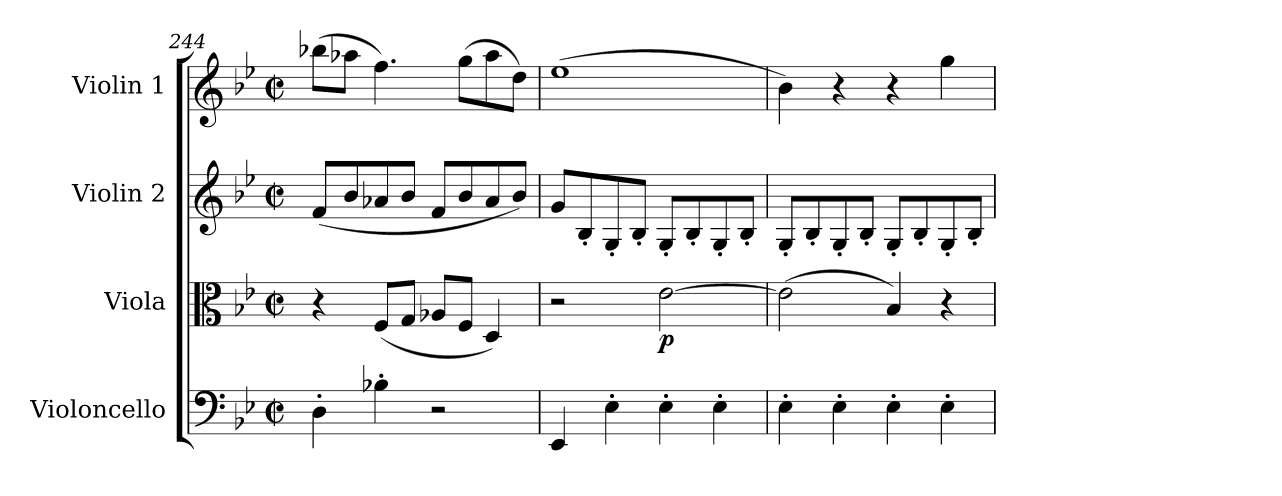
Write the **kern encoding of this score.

**kern	**kern	**dynam	**kern	**kern
*part4	*part3	*part3	*part2	*part1
*staff4	*staff3	*staff3	*staff2	*staff1
*I"Violoncello	*I"Viola	*	*I"Violin 2	*I"Violin 1
*I'Vc	*I'Vla	*	*I'Vln	*I'Vln
*clefF4	*clefC3	*	*clefG2	*clefG2
*k[b-e-]	*k[b-e-]	*	*k[b-e-]	*k[b-e-]
*M2/2	*M2/2	*	*M2/2	*M2/2
*met(c|)	*met(c|)	*	*met(c|)	*met(c|)
=244	=244	=244	=244	=244
4D'\	4r	.	(<8f/L	(8bb-X\L
.	.	.	8b-/	8aa-X\J
4B-X'\	(8F/L	.	8a-X/	4.ff\)
.	8G/J	.	8b-/J	.
2r	8A-X/L	.	8f/L	.
.	8F/J	.	8b-/	(8gg\L
.	4D/)	.	8a-/	8aa-\
.	.	.	8b-/J)	8dd\J)
=245	=245	=245	=245	=245
4EE-/	2r	.	8g/L	(1ee-
.	.	.	8B-'/	.
4E-'\	.	.	8G'/	.
.	.	.	8B-'/J	.
!	!	!LO:DY:b	!	!
4E-'\	[>2e-\	p	8G'/L	.
.	.	.	8B-'/	.
4E-'\	.	.	8G'/	.
.	.	.	8B-'/J	.
=246	=246	=246	=246	=246
4E-'\	(2e-\]	.	8G'/L	4b-\)
.	.	.	8B-'/	.
4E-'\	.	.	8G'/	4r
.	.	.	8B-'/J	.
4E-'\	4B-/)	.	8G'/L	4r
.	.	.	8B-'/	.
4E-'\	4r	.	8G'/	4gg\
.	.	.	8B-'/J	.
=	=	=	=	=
*-	*-	*-	*-	*-
